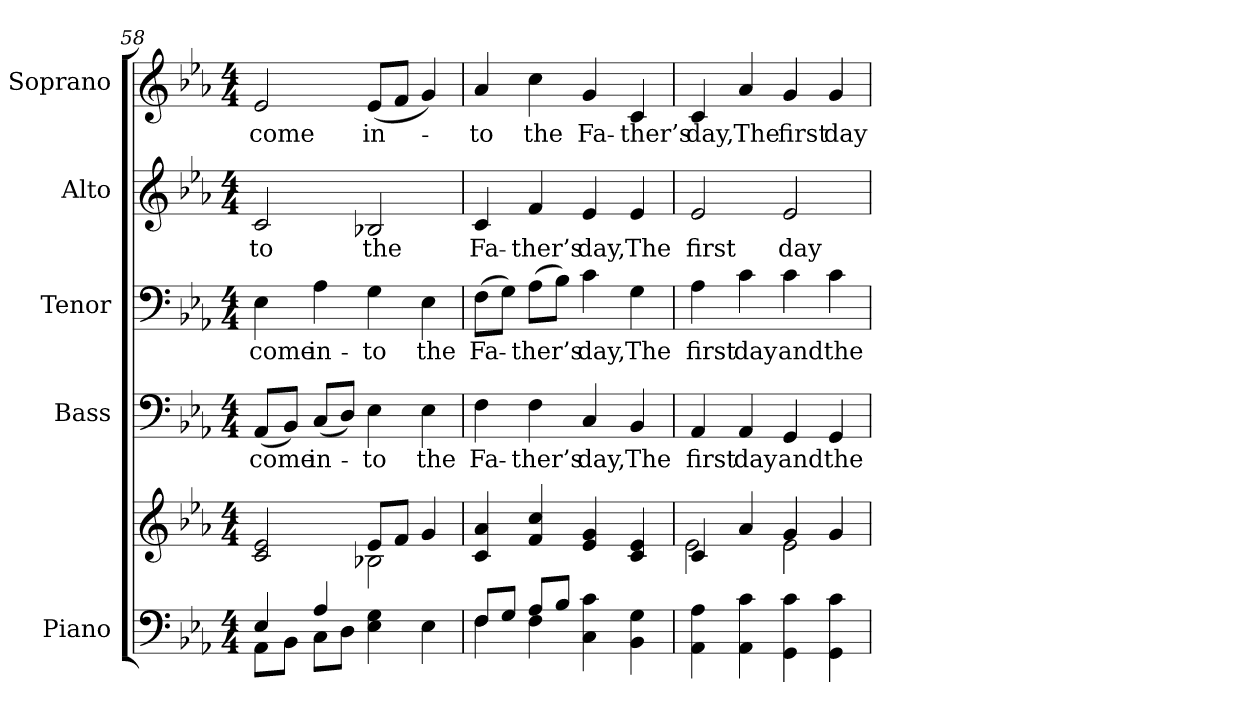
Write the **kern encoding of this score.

**kern	**kern	**kern	**text	**kern	**text	**kern	**text	**kern	**text
*part5	*part5	*part4	*part4	*part3	*part3	*part2	*part2	*part1	*part1
*staff6	*staff5	*staff4	*staff4	*staff3	*staff3	*staff2	*staff2	*staff1	*staff1
*I"Piano	*	*I"Bass	*	*I"Tenor	*	*I"Alto	*	*I"Soprano	*
*I'Pno.	*	*I'B.	*	*I'T.	*	*I'A.	*	*I'S.	*
!!LO:PB:g=z
*clefF4	*clefG2	*clefF4	*	*clefF4	*	*clefG2	*	*clefG2	*
*k[b-e-a-]	*k[b-e-a-]	*k[b-e-a-]	*	*k[b-e-a-]	*	*k[b-e-a-]	*	*k[b-e-a-]	*
*E-:	*E-:	*E-:	*	*E-:	*	*E-:	*	*E-:	*
*M4/4	*M4/4	*M4/4	*	*M4/4	*	*M4/4	*	*M4/4	*
=58	=58	=58	=58	=58	=58	=58	=58	=58	=58
*^	*^	*	*	*	*	*	*	*	*
!	!	!	!	!	!LO:LY:b:color=#000000	!	!	!	!	!	!
!	!	!	!	!	!	!	!LO:LY:b:color=#000000	!	!	!	!
!	!	!	!	!	!	!	!	!	!LO:LY:b:color=#000000	!	!
!	!	!	!	!	!	!	!	!	!	!	!LO:LY:b:color=#000000
4E-i/	8AA-i\L	2ci/ 2e-i	2ryy	(8AA-i/L	come	4E-i\	come	2ci/	-to	2e-i/	come
.	8BB-i\J	.	.	8BB-i/J)	.	.	.	.	.	.	.
!	!	!	!	!	!LO:LY:b:color=#000000	!	!	!	!	!	!
!	!	!	!	!	!	!	!LO:LY:b:color=#000000	!	!	!	!
4A-i/	8Ci\L	.	.	(8Ci/L	in-	4A-i\	in-	.	.	.	.
.	8Di\J	.	.	8Di/J)	.	.	.	.	.	.	.
!	!	!	!	!	!LO:LY:b:color=#000000	!	!	!	!	!	!
!	!	!	!	!	!	!	!LO:LY:b:color=#000000	!	!	!	!
!	!	!	!	!	!	!	!	!	!LO:LY:b:color=#000000	!	!
!	!	!	!	!	!	!	!	!	!	!	!LO:LY:b:color=#000000
4E-i\ 4Gi	2ryy	8e-i/L	2B-Xi\	4E-i\	-to	4Gi\	-to	2B-Xi/	the	(8e-i/L	in-
.	.	8fi/J	.	.	.	.	.	.	.	8fi/J	.
!	!	!	!	!	!LO:LY:b:color=#000000	!	!	!	!	!	!
!	!	!	!	!	!	!	!LO:LY:b:color=#000000	!	!	!	!
4E-i\	.	4gi/	.	4E-i\	the	4E-i\	the	.	.	4gi/)	.
*	*	*v	*v	*	*	*	*	*	*	*	*
=59	=59	=59	=59	=59	=59	=59	=59	=59	=59	=59
!	!	!	!	!LO:LY:b:color=#000000	!	!	!	!	!	!
!	!	!	!	!	!	!LO:LY:b:color=#000000	!	!	!	!
!	!	!	!	!	!	!	!	!LO:LY:b:color=#000000	!	!
!	!	!	!	!	!	!	!	!	!	!LO:LY:b:color=#000000
8Fi/L	4Fi\	4ci/ 4a-i	4Fi\	Fa-	(8Fi\L	Fa-	4ci/	Fa-	4a-i/	-to
8Gi/J	.	.	.	.	8Gi\J)	.	.	.	.	.
!	!	!	!	!LO:LY:b:color=#000000	!	!	!	!	!	!
!	!	!	!	!	!	!LO:LY:b:color=#000000	!	!	!	!
!	!	!	!	!	!	!	!	!LO:LY:b:color=#000000	!	!
!	!	!	!	!	!	!	!	!	!	!LO:LY:b:color=#000000
8A-i/L	4Fi\	4fi/ 4cci	4Fi\	-ther’s	(8A-i\L	-ther’s	4fi/	-ther’s	4cci\	the
8B-i/J	.	.	.	.	8B-i\J)	.	.	.	.	.
!	!	!	!	!LO:LY:b:color=#000000	!	!	!	!	!	!
!	!	!	!	!	!	!LO:LY:b:color=#000000	!	!	!	!
!	!	!	!	!	!	!	!	!LO:LY:b:color=#000000	!	!
!	!	!	!	!	!	!	!	!	!	!LO:LY:b:color=#000000
4Ci\ 4ci	2ryy	4e-i/ 4gi	4Ci/	day,	4ci\	day,	4e-i/	day,	4gi/	Fa-
!	!	!	!	!LO:LY:b:color=#000000	!	!	!	!	!	!
!	!	!	!	!	!	!LO:LY:b:color=#000000	!	!	!	!
!	!	!	!	!	!	!	!	!LO:LY:b:color=#000000	!	!
!	!	!	!	!	!	!	!	!	!	!LO:LY:b:color=#000000
4BB-i\ 4Gi	.	4ci/ 4e-i	4BB-i/	The	4Gi\	The	4e-i/	The	4ci/	-ther’s
*v	*v	*	*	*	*	*	*	*	*	*
!!LO:PB:g=z
=60	=60	=60	=60	=60	=60	=60	=60	=60	=60
*	*^	*	*	*	*	*	*	*	*
!	!	!	!	!LO:LY:b:color=#000000	!	!	!	!	!	!
!	!	!	!	!	!	!LO:LY:b:color=#000000	!	!	!	!
!	!	!	!	!	!	!	!	!LO:LY:b:color=#000000	!	!
!	!	!	!	!	!	!	!	!	!	!LO:LY:b:color=#000000
4AA-i\ 4A-i	4ci/	2e-i\	4AA-i/	first	4A-i\	first	2e-i/	first	4ci/	day,
!	!	!	!	!LO:LY:b:color=#000000	!	!	!	!	!	!
!	!	!	!	!	!	!LO:LY:b:color=#000000	!	!	!	!
!	!	!	!	!	!	!	!	!	!	!LO:LY:b:color=#000000
4AA-i\ 4ci	4a-i/	.	4AA-i/	day	4ci\	day	.	.	4a-i/	The
!	!	!	!	!LO:LY:b:color=#000000	!	!	!	!	!	!
!	!	!	!	!	!	!LO:LY:b:color=#000000	!	!	!	!
!	!	!	!	!	!	!	!	!LO:LY:b:color=#000000	!	!
!	!	!	!	!	!	!	!	!	!	!LO:LY:b:color=#000000
4GGi\ 4ci	4gi/	2e-i\	4GGi/	and	4ci\	and	2e-i/	day	4gi/	first
!	!	!	!	!LO:LY:b:color=#000000	!	!	!	!	!	!
!	!	!	!	!	!	!LO:LY:b:color=#000000	!	!	!	!
!	!	!	!	!	!	!	!	!	!	!LO:LY:b:color=#000000
4GGi\ 4ci	4gi/	.	4GGi/	the	4ci\	the	.	.	4gi/	day
*	*v	*v	*	*	*	*	*	*	*	*
=	=	=	=	=	=	=	=	=	=
*-	*-	*-	*-	*-	*-	*-	*-	*-	*-
